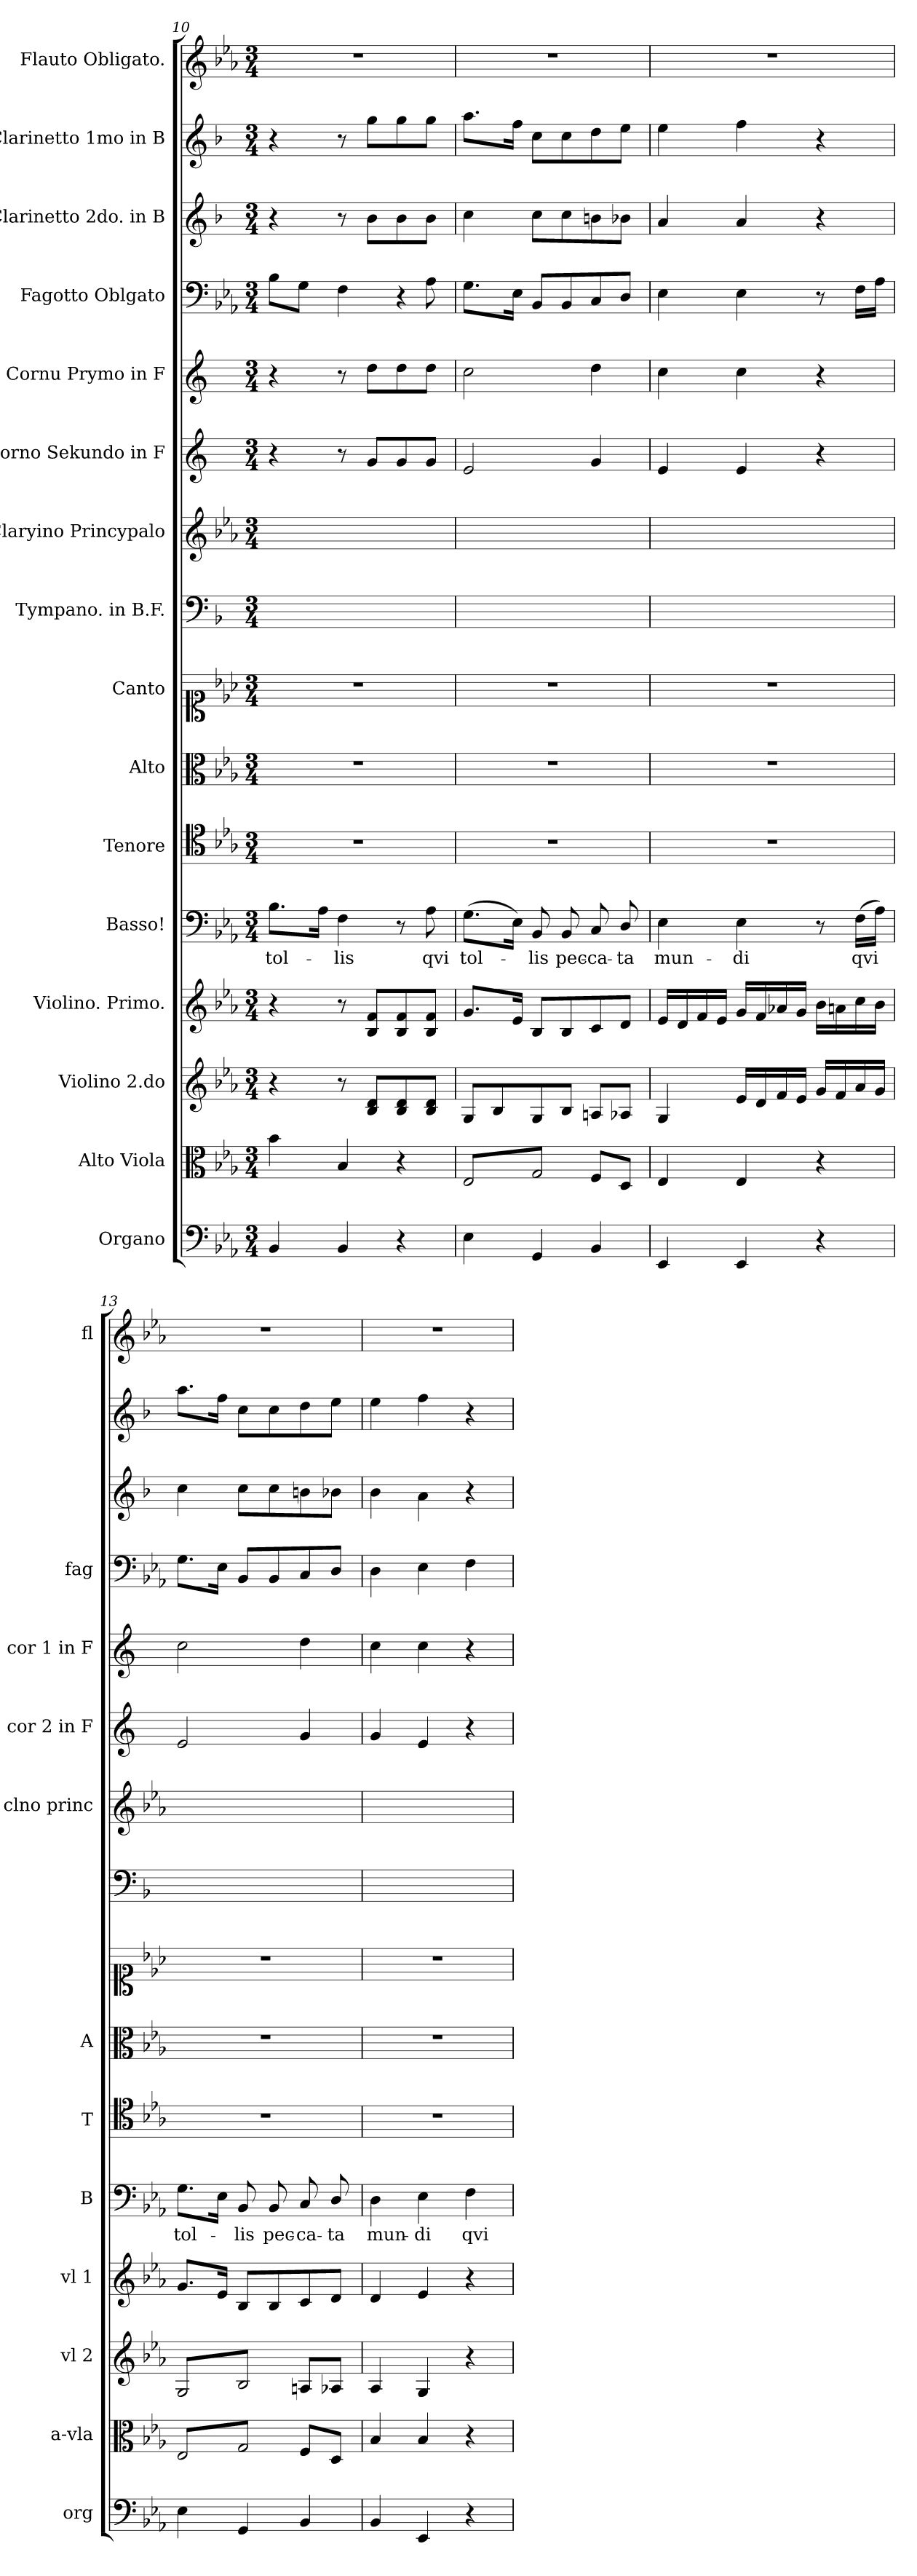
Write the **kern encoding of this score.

**kern	**kern	**kern	**kern	**kern	**text	**kern	**kern	**kern	**kern	**kern	**kern	**kern	**kern	**kern	**kern	**kern
*part16	*part15	*part14	*part13	*part12	*part12	*part11	*part10	*part9	*part8	*part7	*part6	*part5	*part4	*part3	*part2	*part1
*staff16	*staff15	*staff14	*staff13	*staff12	*staff12	*staff11	*staff10	*staff9	*staff8	*staff7	*staff6	*staff5	*staff4	*staff3	*staff2	*staff1
*I"Organo	*I"Alto Viola	*I"Violino 2.do	*I"Violino. Primo.	*I"Basso!	*	*I"Tenore	*I"Alto	*I"Canto	*I"Tympano. in B.F.	*I"Claryino Princypalo	*I"Corno Sekundo in F	*I"Cornu Prymo in F	*I"Fagotto Oblgato	*I"Clarinetto 2do. in B	*I"Clarinetto 1mo in B	*I"Flauto Obligato.
*I'org	*I'a-vla	*I'vl 2	*I'vl 1	*I'B	*	*I'T	*I'A	*	*	*I'clno princ	*I'cor 2 in F	*I'cor 1 in F	*I'fag	*	*	*I'fl
*clefF4	*clefC3	*clefG2	*clefG2	*clefF4	*	*clefC4	*clefC3	*clefC1	*clefF4	*clefG2	*clefG2	*clefG2	*clefF4	*clefG2	*clefG2	*clefG2
*	*	*	*	*	*	*	*	*	*ITrd1c2	*	*ITrd-2c-3	*ITrd-2c-3	*	*ITrd1c2	*ITrd1c2	*
*k[b-e-a-]	*k[b-e-a-]	*k[b-e-a-]	*k[b-e-a-]	*k[b-e-a-]	*	*k[b-e-a-]	*k[b-e-a-]	*k[b-e-a-]	*k[b-e-a-]	*k[b-e-a-]	*k[b-e-a-]	*k[b-e-a-]	*k[b-e-a-]	*k[b-e-a-]	*k[b-e-a-]	*k[b-e-a-]
*E-:	*E-:	*E-:	*E-:	*E-:	*	*E-:	*E-:	*E-:	*E-:	*E-:	*	*	*E-:	*E-:	*E-:	*E-:
*M3/4	*M3/4	*M3/4	*M3/4	*M3/4	*	*M3/4	*M3/4	*M3/4	*M3/4	*M3/4	*M3/4	*M3/4	*M3/4	*M3/4	*M3/4	*M3/4
=10	=10	=10	=10	=10	=10	=10	=10	=10	=10	=10	=10	=10	=10	=10	=10	=10
!	!	!	!	!	!LO:LY:i	!	!	!	!	!	!	!	!	!	!	!
4BB-/	4b-\	4r	4r	8.B-\L	tol-	2.r	2.r	2.r	2.ryy	2.ryy	4r	4r	8B-\L	4r	4r	2.r
.	.	.	.	.	.	.	.	.	.	.	.	.	8G\J	.	.	.
.	.	.	.	16A-\Jk	.	.	.	.	.	.	.	.	.	.	.	.
!	!	!	!	!	!LO:LY:i	!	!	!	!	!	!	!	!	!	!	!
4BB-/	4B-/	8r	8r	4F\	-lis	.	.	.	.	.	8r	8r	4F\	8r	8r	.
.	.	8B-/ 8d/L	8B-/ 8f/L	.	.	.	.	.	.	.	8b-/L	8ff\L	.	8a-\L	8ff\L	.
!	!	!	!	!	!	!	!	!	!	!	!	!	!LO:N:vis=4	!	!	!
4r	4r	8B-/ 8d/	8B-/ 8f/	8r	.	.	.	.	.	.	8b-/	8ff\	8r	8a-\	8ff\	.
.	.	8B-/ 8d/J	8B-/ 8f/J	8A-\	qvi	.	.	.	.	.	8b-/J	8ff\J	8A-\	8a-\J	8ff\J	.
=11	=11	=11	=11	=11	=11	=11	=11	=11	=11	=11	=11	=11	=11	=11	=11	=11
*	*tremolo	*	*	*	*	*	*	*	*	*	*	*	*	*	*	*
4E-\	8E-/L	8G/L	8.g/L	(8.G\L	tol-	2.r	2.r	2.r	2.ryy	2.ryy	2g/	2ee-\	8.G\L	4b-\	8.gg\L	2.r
.	8G/	8B-/	.	.	.	.	.	.	.	.	.	.	.	.	.	.
.	.	.	16e-/Jk	16E-\Jk)	.	.	.	.	.	.	.	.	16E-\Jk	.	16ee-\Jk	.
4GG/	8E-/	8G/	8B-/L	8BB-/	-lis	.	.	.	.	.	.	.	8BB-/L	8b-\L	8b-\L	.
.	8G/J	8B-/J	8B-/	8BB-/	pec-	.	.	.	.	.	.	.	8BB-/	8b-\	8b-\	.
*	*Xtremolo	*	*	*	*	*	*	*	*	*	*	*	*	*	*	*
4BB-/	8F/L	8An/L	8c/	8C/	-ca-	.	.	.	.	.	4b-/	4ff\	8C/	8an\	8cc\	.
.	8D/J	8A-X/J	8d/J	8D/	-ta	.	.	.	.	.	.	.	8D/J	8a-X\J	8dd\J	.
=12	=12	=12	=12	=12	=12	=12	=12	=12	=12	=12	=12	=12	=12	=12	=12	=12
4EE-/	4E-/	4G/	16e-/LL	4E-\	mun-	2.r	2.r	2.r	2.ryy	2.ryy	4g/	4ee-\	4E-\	4g/	4dd\	2.r
.	.	.	16d/	.	.	.	.	.	.	.	.	.	.	.	.	.
.	.	.	16f/	.	.	.	.	.	.	.	.	.	.	.	.	.
.	.	.	16e-/JJ	.	.	.	.	.	.	.	.	.	.	.	.	.
4EE-/	4E-/	16e-/LL	16g/LL	4E-\	-di	.	.	.	.	.	4g/	4ee-\	4E-\	4g/	4ee-\	.
.	.	16d/	16f/	.	.	.	.	.	.	.	.	.	.	.	.	.
.	.	16f/	16a-X/	.	.	.	.	.	.	.	.	.	.	.	.	.
.	.	16e-/JJ	16g/JJ	.	.	.	.	.	.	.	.	.	.	.	.	.
4r	4r	16g/LL	16b-\LL	8r	.	.	.	.	.	.	4r	4r	8r	4r	4r	.
.	.	16f/	16an\	.	.	.	.	.	.	.	.	.	.	.	.	.
.	.	16a-/	16cc\	(16F\LL	qvi	.	.	.	.	.	.	.	16F\LL	.	.	.
.	.	16g/JJ	16b-\JJ	16A-\JJ)	.	.	.	.	.	.	.	.	16A-\JJ	.	.	.
=13	=13	=13	=13	=13	=13	=13	=13	=13	=13	=13	=13	=13	=13	=13	=13	=13
*	*tremolo	*	*	*	*	*	*	*	*	*	*	*	*	*	*	*
*	*	*tremolo	*	*	*	*	*	*	*	*	*	*	*	*	*	*
4E-\	8E-/L	8G/L	8.g/L	8.G\L	tol-	2.r	2.r	2.r	2.ryy	2.ryy	2g/	2ee-\	8.G\L	4b-\	8.gg\L	2.r
.	8G/	8B-/	.	.	.	.	.	.	.	.	.	.	.	.	.	.
.	.	.	16e-/Jk	16E-\Jk	.	.	.	.	.	.	.	.	16E-\Jk	.	16ee-\Jk	.
4GG/	8E-/	8G/	8B-/L	8BB-/	-lis	.	.	.	.	.	.	.	8BB-/L	8b-\L	8b-\L	.
.	8G/J	8B-/J	8B-/	8BB-/	pec-	.	.	.	.	.	.	.	8BB-/	8b-\	8b-\	.
*	*	*Xtremolo	*	*	*	*	*	*	*	*	*	*	*	*	*	*
*	*Xtremolo	*	*	*	*	*	*	*	*	*	*	*	*	*	*	*
4BB-/	8F/L	8An/L	8c/	8C/	-ca-	.	.	.	.	.	4b-/	4ff\	8C/	8an\	8cc\	.
.	8D/J	8A-X/J	8d/J	8D/	-ta	.	.	.	.	.	.	.	8D/J	8a-X\J	8dd\J	.
=14	=14	=14	=14	=14	=14	=14	=14	=14	=14	=14	=14	=14	=14	=14	=14	=14
4BB-/	4B-/	4A-/	4d/	4D\	mun-	2.r	2.r	2.r	2.ryy	2.ryy	4b-/	4ee-\	4D\	4a-\	4dd\	2.r
4EE-/	4B-/	4G/	4e-/	4E-\	-di	.	.	.	.	.	4g/	4ee-\	4E-\	4g\	4ee-\	.
4r	4r	4r	4r	4F\	qvi	.	.	.	.	.	4r	4r	4F\	4r	4r	.
=	=	=	=	=	=	=	=	=	=	=	=	=	=	=	=	=
*-	*-	*-	*-	*-	*-	*-	*-	*-	*-	*-	*-	*-	*-	*-	*-	*-
